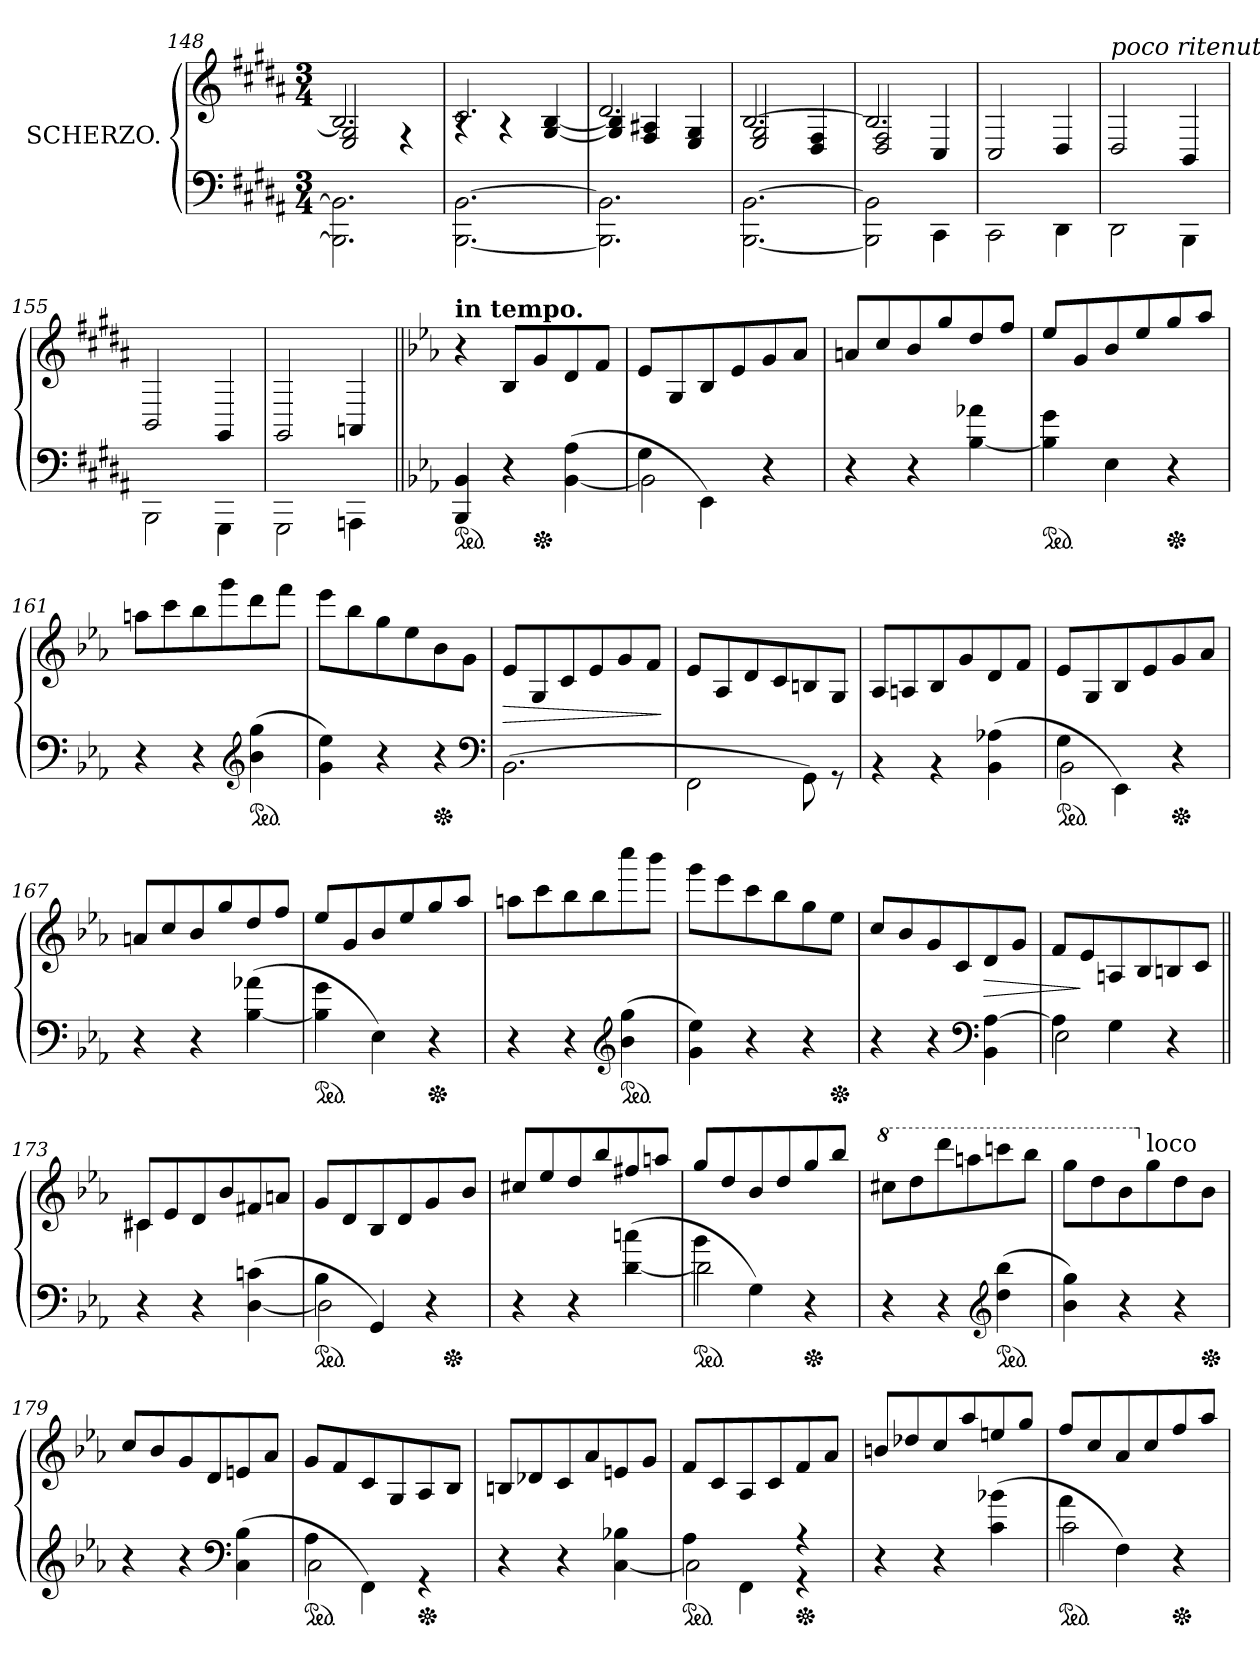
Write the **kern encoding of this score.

**kern	**kern	**dynam
*part1	*part1	*part1
*staff2	*staff1	*staff1/2
*I" SCHERZO.	*	*
*clefF4	*clefG2	*
*k[f#c#g#d#a#]	*k[f#c#g#d#a#]	*
*M3/4	*M3/4	*
=148	=148	=148
*	*^	*
2.BBB]\ 2.BB]\	2.B]	2E/ 2G#/	.
.	.	4rF	.
=149	=149	=149	=149
[2.BBB\ [2.BB\	2.c#	4rA	.
.	.	4rA	.
.	.	[4G#/ [4B/	.
=150	=150	=150	=150
2.BBB]\ 2.BB]\	2.d#	4G#]/ 4B]/	.
.	.	4F#/ 4A#X/	.
.	.	4E/ 4G#/	.
=151	=151	=151	=151
[2.BBB\ [2.BB\	[2.B	2E/ 2G#/	.
.	.	4D#/ 4F#/	.
=152	=152	=152	=152
2BBB]\ 2BB]\	2.B]	2D#/ 2F#/	.
4CC#\	.	4C#/	.
*	*v	*v	*
=153	=153	=153
2CC#\	2C#/	.
4DD#\	4D#/	.
=154	=154	=154
!	!LO:TX:a:i:t=poco ritenuto	!
2DD#\	2D#/	.
4BBB\	4BB/	.
=155	=155	=155
2BBB\	2BB/	.
4GGG#\	4GG#/	.
=156	=156	=156
2GGG#\	2GG#/	.
4AAAn\	4AAn/	.
=157||	=157||	=157||
*k[b-e-a-]	*k[b-e-a-]	*
!	!LO:TX:a:B:t=in tempo.	!
*ped	*	*
4BBB-/ 4BB-/	4r	.
4r	8B-L	.
*Xped	*	*
.	8g	.
([4BB- 4A-	8d	.
.	8fJ	.
=158	=158	=158
*^	*	*
4G\	2BB-]	8e-L	.
.	.	8G/	.
4EE-\)	.	8B-/	.
.	.	8e-	.
4r	4reyy	8g	.
.	.	8a-J	.
*v	*v	*	*
=159	=159	=159
4r	8an/L	.
.	8cc/	.
4r	8b-/	.
.	8gg/	.
[4B- 4a-X	8dd/	.
.	8ff/J	.
=160	=160	=160
!LO:N:vis=2	!	!
*ped	*	*
4B-]\ 4g\	8ee-/L	.
.	8g/	.
4E-\	8b-/	.
.	8ee-/	.
*Xped	*	*
4r	8gg/	.
.	8aa-/J	.
=161	=161	=161
4r	8aanL	.
.	8ccc	.
4r	8bb-	.
.	8ggg	.
*clefG2	*	*
*ped	*	*
(4b- 4gg	8ddd	.
.	8fffJ	.
=162	=162	=162
4g 4ee-)	8eee-L	.
.	8bb-	.
4r	8gg	.
.	8ee-	.
*Xped	*	*
4r	8b-	.
.	8gJ	.
*clefF4	*	*
=163	=163	=163
!	!	!LO:HP:b
(2.BB-\	8e-L	>
.	8G/	.
.	8c	.
.	8e-	.
.	8g	.
.	8fJ	.
.	.	]
=164	=164	=164
2FF\	8e-L	.
.	8A-/	.
.	8d	.
.	8c	.
8GG\)	8Bn	.
8rGG	8G/J	.
=165	=165	=165
4rBB	8A-/L	.
.	8An/	.
4rBB	8B-/	.
.	8g	.
(>4BB- 4A-X	8d	.
.	8fJ	.
=166	=166	=166
*^	*	*
*ped	*	*	*
4G\	2BB-	8e-L	.
.	.	8G/	.
4EE-\)	.	8B-/	.
.	.	8e-	.
*Xped	*	*	*
4r	4reyy	8g	.
.	.	8a-J	.
*v	*v	*	*
=167	=167	=167
4r	8an/L	.
.	8cc/	.
4r	8b-/	.
.	8gg/	.
(>[4B- 4a-X	8dd/	.
.	8ff/J	.
=168	=168	=168
!LO:N:vis=2	!	!
*ped	*	*
4B-]\ 4g\	8ee-/L	.
.	8g/	.
4E-\)	8b-/	.
.	8ee-/	.
*Xped	*	*
4r	8gg/	.
.	8aa-/J	.
=169	=169	=169
4r	8aanL	.
.	8ccc	.
4r	8bb-	.
.	8bb-	.
*clefG2	*	*
*ped	*	*
(4b- 4gg	8cccc	.
.	8bbb-J	.
=170	=170	=170
4g 4ee-)	8gggL	.
.	8eee-	.
4r	8ccc	.
.	8bb-	.
4r	8gg	.
*Xped	*	*
.	8ee-J	.
=171	=171	=171
4r	8ccL	.
.	8b-	.
4r	8g	.
.	8c	.
*clefF4	*	*
4BB- [4A-	8d	>
.	8gJ	.
=172	=172	=172
*^	*	*
4A-\]	2E-	8fL	.
.	.	8e-	]
4G\	.	8An/	.
.	.	8B-/	.
4r	4rcyy	8Bn/	.
.	.	8c/J	.
*v	*v	*	*
=173||	=173||	=173||
*	*^	*
4r	8c#XL	4c#X\	.
.	8e-	.	.
4r	8d	2ryy	.
.	8b-	.	.
(>[4D 4cn	8f#X	.	.
.	8anJ	.	.
=174	=174	=174	=174
*^	*	*	*
*ped	*	*	*	*
4B-\	2D]	8gL	2ryy	.
.	.	8d	.	.
4GG/)	.	8B-	.	.
.	.	8d	.	.
4r	4rgyy	8g	16ryy	.
*Xped	*	*	*	*
.	.	.	8.ryy	.
.	.	8b-J	.	.
*v	*v	*	*	*
*	*v	*v	*
=175	=175	=175
4r	8cc#X/L	.
.	8ee-/	.
4r	8dd/	.
.	8bb-/	.
(>[4d\ 4ccn\	8ff#X/	.
.	8aan/J	.
=176	=176	=176
*^	*	*
*ped	*	*	*
4b-\	2d\]	8gg/L	.
.	.	8dd/	.
4G\)	.	8b-/	.
.	.	8dd/	.
*Xped	*	*	*
4r	4rgyy	8gg/	.
.	.	8bb-/J	.
*v	*v	*	*
=177	=177	=177
*	*8va	*
4r	8ccc#XL	.
.	8ddd	.
4r	8dddd	.
.	8aaan	.
*clefG2	*	*
*ped	*	*
(4dd 4bb-	8ccccn	.
.	8bbb-J	.
=178	=178	=178
4b- 4gg)	8gggL	.
.	8ddd	.
4r	8bb-	.
*	*X8va	*
!	!LO:TX:a:t=loco	!
.	8gg	.
4r	8dd	.
*Xped	*	*
.	8b-J	.
=179	=179	=179
4r	8ccL	.
.	8b-	.
4r	8g	.
.	8d	.
*clefF4	*	*
(4C 4B-	8en	.
.	8a-J	.
=180	=180	=180
*^	*	*
*ped	*	*	*
4A-\	2C	8gL	.
.	.	8f	.
4FF\)	.	8c	.
.	.	8G/	.
*Xped	*	*	*
4rGG	4ryy	8A-/	.
.	.	8B-/J	.
*v	*v	*	*
=181	=181	=181
4r	8BnL	.
.	8d-X	.
4r	8c	.
.	8a-	.
[4C 4B-X	8en	.
.	8gJ	.
=182	=182	=182
*^	*	*
*ped	*	*	*
4A-\	2C]	8fL	.
.	.	8c	.
4FF\	.	8A-/	.
.	.	8c	.
*Xped	*	*	*
4r	4r	8f	.
.	.	8a-J	.
*v	*v	*	*
=183	=183	=183
4r	8bn/L	.
.	8dd-X/	.
4r	8cc/	.
.	8aa-/	.
(4c\ 4b-X\	8een/	.
.	8gg/J	.
=184	=184	=184
*^	*	*
*ped	*	*	*
4a-\	2c\	8ff/L	.
.	.	8cc/	.
4F\)	.	8a-/	.
.	.	8cc/	.
*Xped	*	*	*
4r	4rbyy	8ff/	.
.	.	8aa-/J	.
*v	*v	*	*
=	=	=
*-	*-	*-
